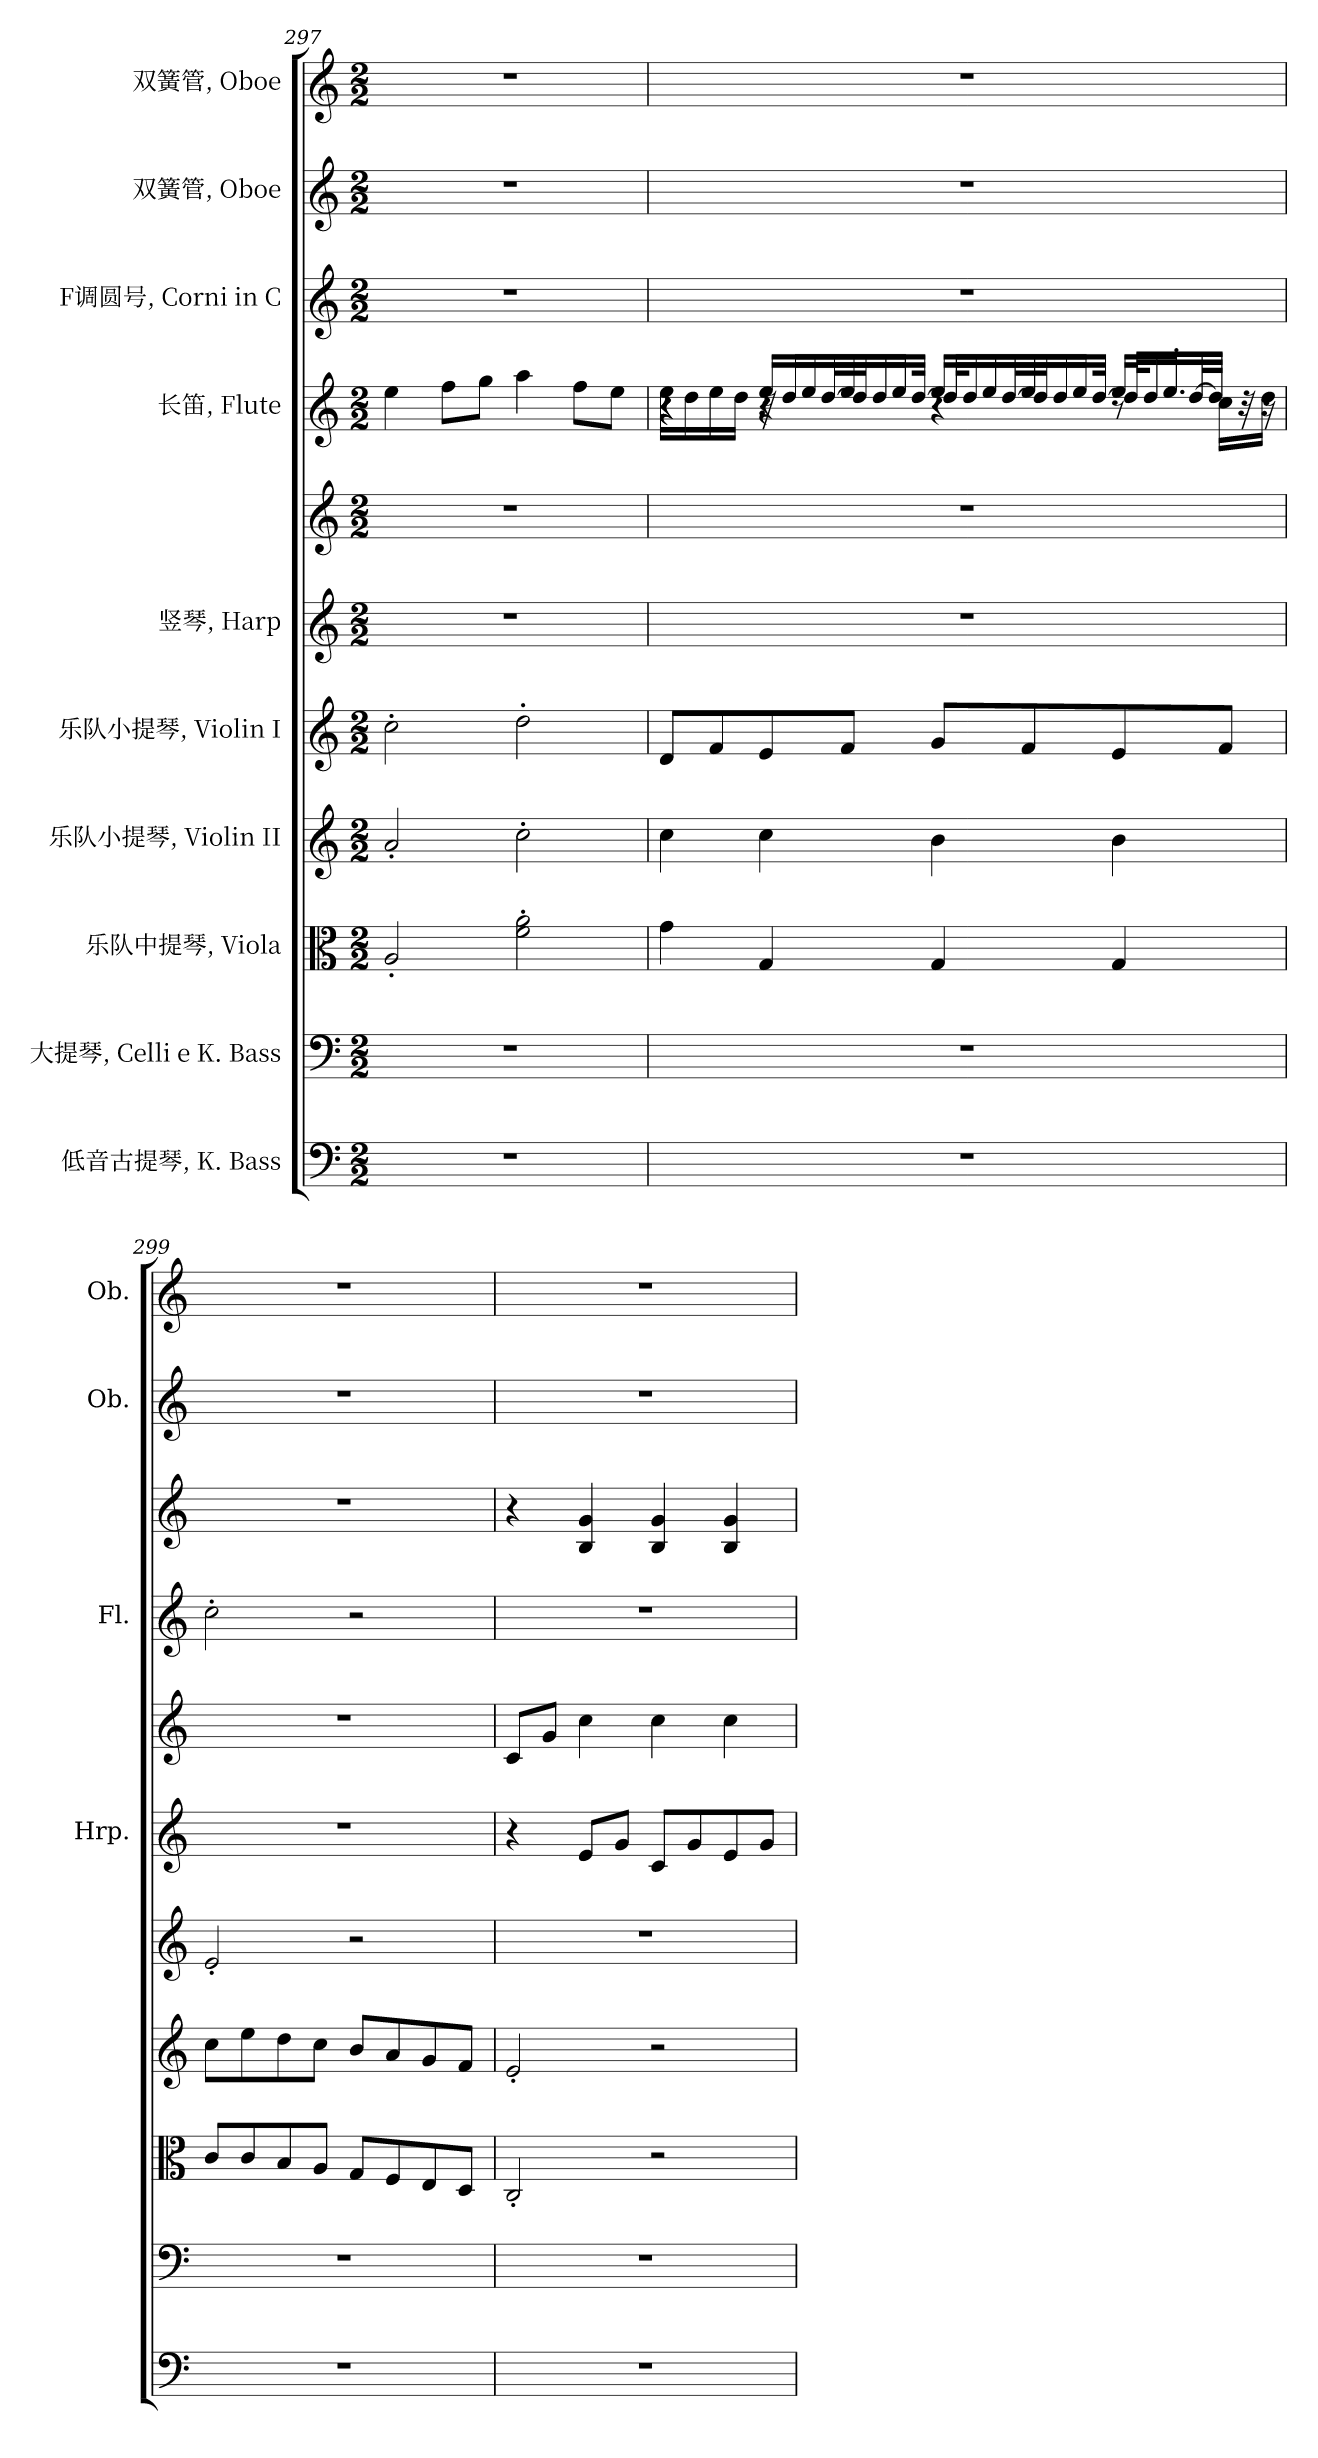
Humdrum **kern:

**kern	**kern	**kern	**kern	**kern	**kern	**kern	**kern	**kern	**kern	**kern
*part10	*part9	*part8	*part7	*part6	*part5	*part5	*part4	*part3	*part2	*part1
*staff11	*staff10	*staff9	*staff8	*staff7	*staff6	*staff5	*staff4	*staff3	*staff2	*staff1
*I"低音古提琴, K. Bass	*I"大提琴, Celli e K. Bass	*I"乐队中提琴, Viola	*I"乐队小提琴, Violin II	*I"乐队小提琴, Violin I	*I"竖琴, Harp	*	*I"长笛, Flute	*I"F调圆号, Corni in C	*I"双簧管, Oboe	*I"双簧管, Oboe
*	*	*	*	*	*I'Hrp.	*	*I'Fl.	*	*I'Ob.	*I'Ob.
*clefF4	*clefF4	*clefC3	*clefG2	*clefG2	*clefG2	*clefG2	*clefG2	*clefG2	*clefG2	*clefG2
*	*	*	*	*	*	*	*	*ITrd4c7	*	*
*k[]	*k[]	*k[]	*k[]	*k[]	*k[]	*k[]	*k[]	*k[b-]	*k[]	*k[]
*M2/2	*M2/2	*M2/2	*M2/2	*M2/2	*M2/2	*M2/2	*M2/2	*M2/2	*M2/2	*M2/2
=297	=297	=297	=297	=297	=297	=297	=297	=297	=297	=297
1r	1r	2A'/	2a'/	2cc'\	1r	1r	4ee\	1r	1r	1r
.	.	.	.	.	.	.	8ff\L	.	.	.
.	.	.	.	.	.	.	8gg\J	.	.	.
.	.	2f\' 2a\'	2cc'\	2dd'\	.	.	4aa\	.	.	.
.	.	.	.	.	.	.	8ff\L	.	.	.
.	.	.	.	.	.	.	8ee\J	.	.	.
!!LO:PB:g=z
=298	=298	=298	=298	=298	=298	=298	=298	=298	=298	=298
*	*	*	*	*	*	*	*^	*	*	*
*	*	*	*	*	*	*	*	*^	*	*	*
1r	1r	4g\	4cc\	8d/L	1r	1r	4r	16ee\LL	4r	1r	1r	1r
.	.	.	.	.	.	.	.	16dd\	.	.	.	.
.	.	.	.	8f/	.	.	.	16ee\	.	.	.	.
.	.	.	.	.	.	.	.	16dd\JJ	.	.	.	.
.	.	4G/	4cc\	8e/	.	.	16ee/LL	4r	32r	.	.	.
.	.	.	.	.	.	.	.	.	16dd/LL	.	.	.
.	.	.	.	.	.	.	16ee/	.	.	.	.	.
.	.	.	.	.	.	.	.	.	[32dd/L	.	.	.
.	.	.	.	8f/J	.	.	16ee/	.	32dd/J]	.	.	.
.	.	.	.	.	.	.	.	.	16dd/	.	.	.
.	.	.	.	.	.	.	16ee/JJ	.	.	.	.	.
.	.	.	.	.	.	.	.	.	[32dd/JJk	.	.	.
.	.	4G/	4b\	8g/L	.	.	16ee/LL	4r	32dd/KLL]	.	.	.
.	.	.	.	.	.	.	.	.	16dd/	.	.	.
.	.	.	.	.	.	.	16ee/	.	.	.	.	.
.	.	.	.	.	.	.	.	.	[32dd/L	.	.	.
.	.	.	.	8f/	.	.	16ee/	.	32dd/J]	.	.	.
.	.	.	.	.	.	.	.	.	16dd/	.	.	.
.	.	.	.	.	.	.	16ee/JJ	.	.	.	.	.
.	.	.	.	.	.	.	.	.	[32dd/JJk	.	.	.
.	.	4G/	4b\	8e/	.	.	16ee/KL	8r	32dd/KLL]	.	.	.
.	.	.	.	.	.	.	.	.	16dd/	.	.	.
.	.	.	.	.	.	.	8.ee'/J	.	.	.	.	.
.	.	.	.	.	.	.	.	.	[32dd/L	.	.	.
.	.	.	.	8f/J	.	.	.	16cc\LL	32dd/JJJ]	.	.	.
.	.	.	.	.	.	.	.	.	32r	.	.	.
.	.	.	.	.	.	.	.	16dd\JJ	16r	.	.	.
*	*	*	*	*	*	*	*v	*v	*v	*	*	*
=299	=299	=299	=299	=299	=299	=299	=299	=299	=299	=299
1r	1r	8c/L	8cc\L	2e'/	1r	1r	2cc'\	1r	1r	1r
.	.	8c/	8ee\	.	.	.	.	.	.	.
.	.	8B/	8dd\	.	.	.	.	.	.	.
.	.	8A/J	8cc\J	.	.	.	.	.	.	.
.	.	8G/L	8b/L	2r	.	.	2r	.	.	.
.	.	8F/	8a/	.	.	.	.	.	.	.
.	.	8E/	8g/	.	.	.	.	.	.	.
.	.	8D/J	8f/J	.	.	.	.	.	.	.
!!LO:PB:g=z
=300	=300	=300	=300	=300	=300	=300	=300	=300	=300	=300
1r	1r	2C'/	2e'/	1r	4r	8c/L	1r	4r	1r	1r
.	.	.	.	.	.	8g/J	.	.	.	.
.	.	.	.	.	8e/L	4cc\	.	4E/ 4c/	.	.
.	.	.	.	.	8g/J	.	.	.	.	.
.	.	2r	2r	.	8c/L	4cc\	.	4E/ 4c/	.	.
.	.	.	.	.	8g/	.	.	.	.	.
.	.	.	.	.	8e/	4cc\	.	4E/ 4c/	.	.
.	.	.	.	.	8g/J	.	.	.	.	.
=	=	=	=	=	=	=	=	=	=	=
*-	*-	*-	*-	*-	*-	*-	*-	*-	*-	*-
